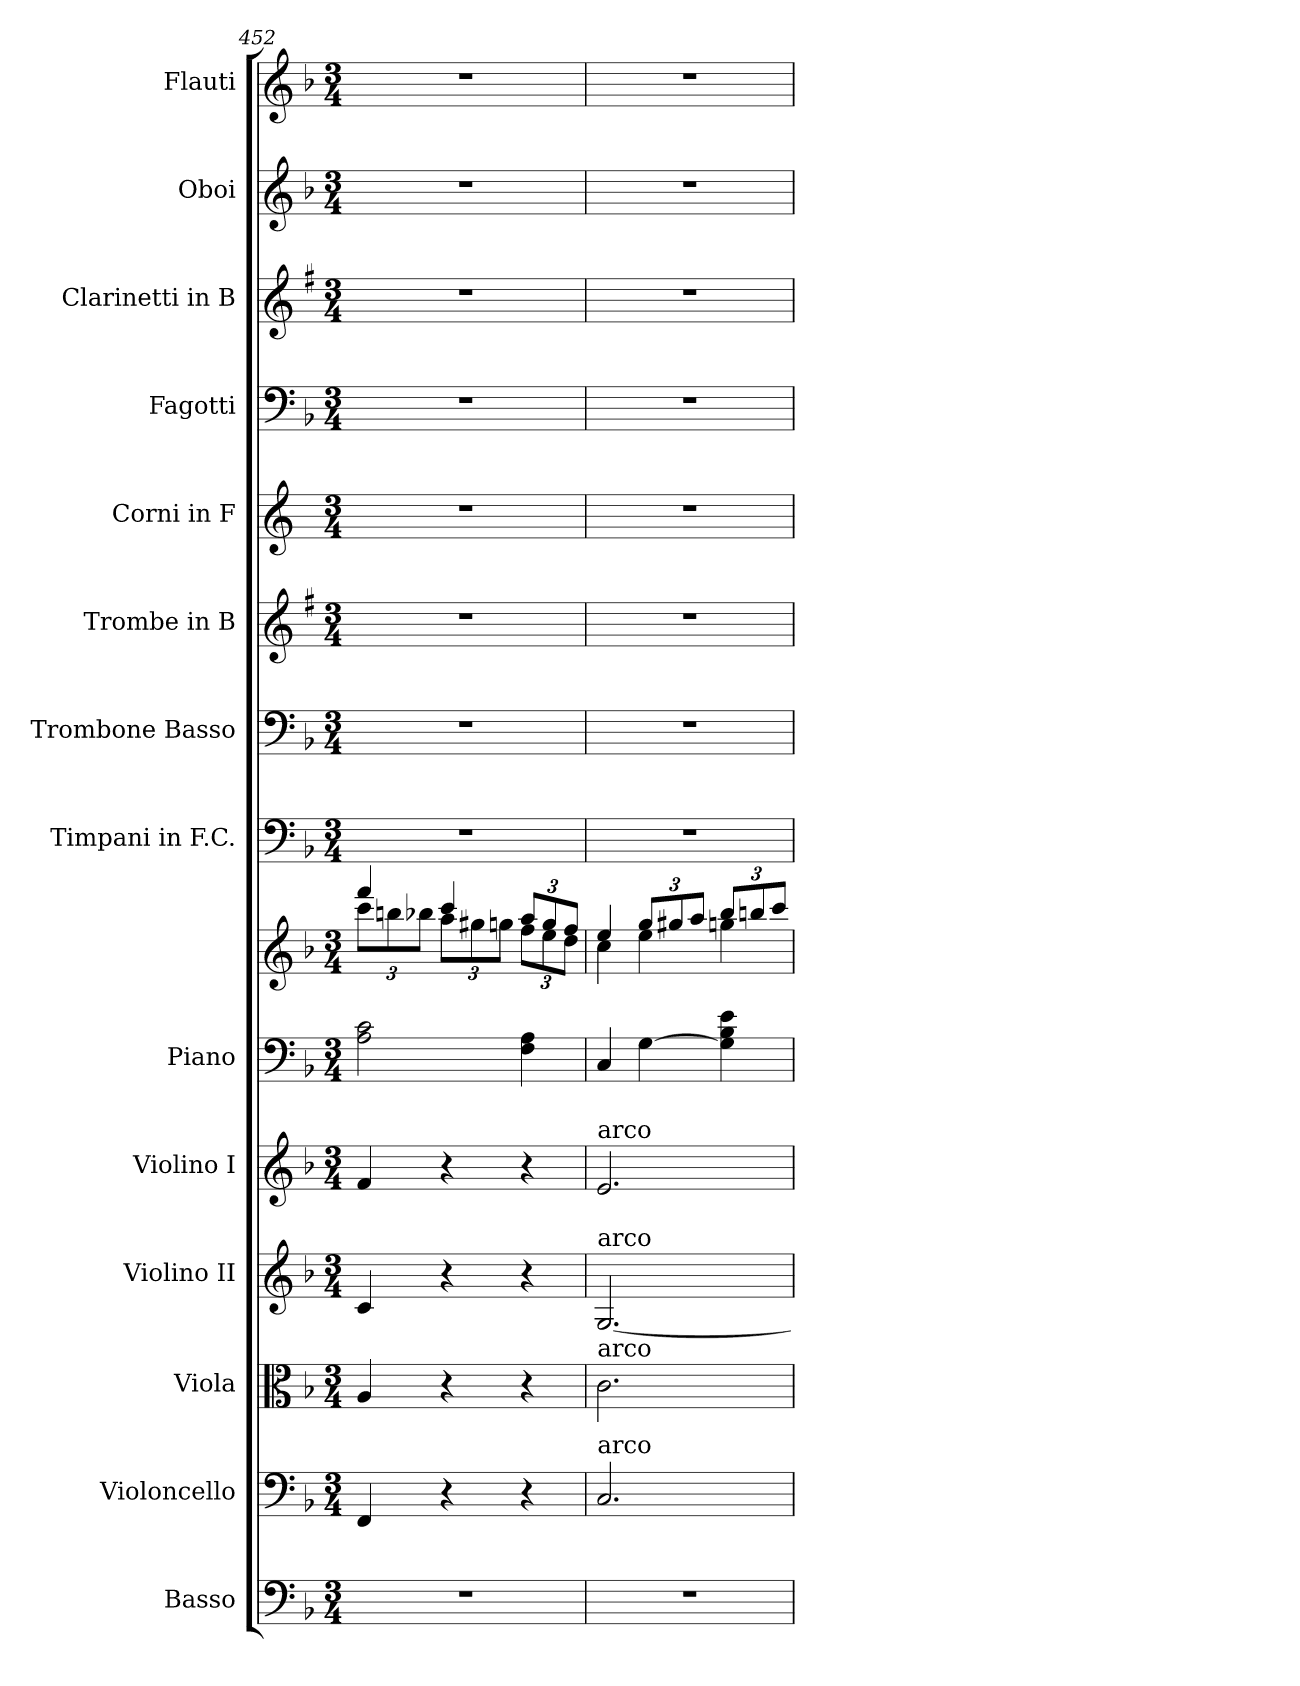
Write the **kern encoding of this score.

**kern	**kern	**kern	**kern	**kern	**kern	**kern	**kern	**kern	**kern	**kern	**kern	**kern	**kern	**kern
*part14	*part13	*part12	*part11	*part10	*part9	*part9	*part8	*part7	*part6	*part5	*part4	*part3	*part2	*part1
*staff15	*staff14	*staff13	*staff12	*staff11	*staff10	*staff9	*staff8	*staff7	*staff6	*staff5	*staff4	*staff3	*staff2	*staff1
*I"Basso	*I"Violoncello	*I"Viola	*I"Violino II	*I"Violino I	*I"Piano	*	*I"Timpani in F.C.	*I"Trombone Basso	*I"Trombe in B	*I"Corni in F	*I"Fagotti	*I"Clarinetti in B	*I"Oboi	*I"Flauti
*	*	*	*	*	*I'Pno.	*	*I'Timp.	*	*	*	*	*	*I'Ob.	*I'Fl.
*clefF4	*clefF4	*clefC3	*clefG2	*clefG2	*clefF4	*clefG2	*clefF4	*clefF4	*clefG2	*clefG2	*clefF4	*clefG2	*clefG2	*clefG2
*ITrd7c12	*	*	*	*	*	*	*	*	*ITrd1c2	*ITrd4c7	*	*ITrd1c2	*	*
*k[b-]	*k[b-]	*k[b-]	*k[b-]	*k[b-]	*k[b-]	*k[b-]	*k[b-]	*k[b-]	*k[b-]	*k[b-]	*k[b-]	*k[b-]	*k[b-]	*k[b-]
*M3/4	*M3/4	*M3/4	*M3/4	*M3/4	*M3/4	*M3/4	*M3/4	*M3/4	*M3/4	*M3/4	*M3/4	*M3/4	*M3/4	*M3/4
=452	=452	=452	=452	=452	=452	=452	=452	=452	=452	=452	=452	=452	=452	=452
*	*	*	*	*	*	*^	*	*	*	*	*	*	*	*
*	*	*	*	*	*	*	*Xbrackettup	*	*	*	*	*	*	*	*
2.r	4FF/	4A/	4c/	4f/	2A\ 2c\	4fff/	12ccc\L	2.r	2.r	2.r	2.r	2.r	2.r	2.r	2.r
.	.	.	.	.	.	.	12bbn\	.	.	.	.	.	.	.	.
.	.	.	.	.	.	.	12bb-X\J	.	.	.	.	.	.	.	.
.	4r	4r	4r	4r	.	4ccc/	12aa\L	.	.	.	.	.	.	.	.
.	.	.	.	.	.	.	12gg#X\	.	.	.	.	.	.	.	.
.	.	.	.	.	.	.	12ggn\J	.	.	.	.	.	.	.	.
.	4r	4r	4r	4r	4F\ 4A\	12aa/L	12ff\L	.	.	.	.	.	.	.	.
.	.	.	.	.	.	12gg/	12ee\	.	.	.	.	.	.	.	.
.	.	.	.	.	.	12ff/J	12dd\J	.	.	.	.	.	.	.	.
=453	=453	=453	=453	=453	=453	=453	=453	=453	=453	=453	=453	=453	=453	=453	=453
!	!	!	!	!LO:TX:a:t=arco	!	!	!	!	!	!	!	!	!	!	!
!	!	!	!LO:TX:a:t=arco	!	!	!	!	!	!	!	!	!	!	!	!
!	!	!LO:TX:a:t=arco	!	!	!	!	!	!	!	!	!	!	!	!	!
!	!LO:TX:a:t=arco	!	!	!	!	!	!	!	!	!	!	!	!	!	!
2.r	2.C/	2.c\	[2.G/	2.e/	4C/	4ee/	4cc\	2.r	2.r	2.r	2.r	2.r	2.r	2.r	2.r
.	.	.	.	.	[4G\	12gg/L	4ee\	.	.	.	.	.	.	.	.
.	.	.	.	.	.	12gg#X/	.	.	.	.	.	.	.	.	.
.	.	.	.	.	.	12aa/J	.	.	.	.	.	.	.	.	.
.	.	.	.	.	4G\] 4B-\ 4e\	12bb-/L	4ggn\	.	.	.	.	.	.	.	.
.	.	.	.	.	.	12bbn/	.	.	.	.	.	.	.	.	.
.	.	.	.	.	.	12ccc/J	.	.	.	.	.	.	.	.	.
*	*	*	*	*	*	*v	*v	*	*	*	*	*	*	*	*
=	=	=	=	=	=	=	=	=	=	=	=	=	=	=
*-	*-	*-	*-	*-	*-	*-	*-	*-	*-	*-	*-	*-	*-	*-
